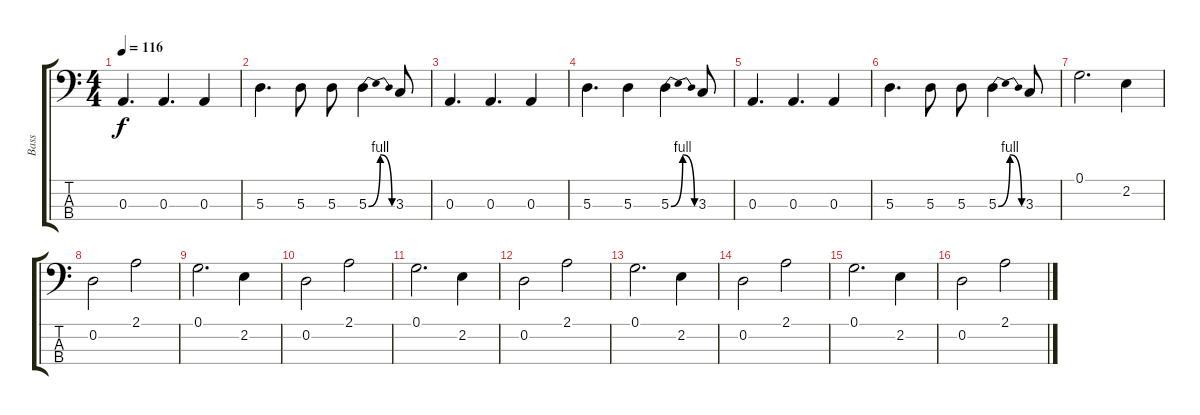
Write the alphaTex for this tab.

\track ("Bass" "Bass") {instrument electricbasspick}
\staff {score tabs}
\tuning (G2 D2 A1 E1) {hide}
\ts (4 4)
\tempo 116
\clef f4
\ks c
0.3.4{d dy f} 0.3.4{d} 0.3.4 |
5.3.4{d} 5.3.8 5.3.8 5.3{be (bendrelease 0 0 30 4 30 4 60 0)}.4 3.3.8 |
0.3.4{d} 0.3.4{d} 0.3.4 |
5.3.4{d} 5.3.4 5.3{be (bendrelease 0 0 30 4 30 4 60 0)}.4 3.3.8 |
0.3.4{d} 0.3.4{d} 0.3.4 |
5.3.4{d} 5.3.8 5.3.8 5.3{be (bendrelease 0 0 30 4 30 4 60 0)}.4 3.3.8 |
0.1.2{d} 2.2.4 |
0.2.2 2.1.2 |
0.1.2{d} 2.2.4 |
0.2.2 2.1.2 |
0.1.2{d} 2.2.4 |
0.2.2 2.1.2 |
0.1.2{d} 2.2.4 |
0.2.2 2.1.2 |
0.1.2{d} 2.2.4 |
0.2.2 2.1.2
